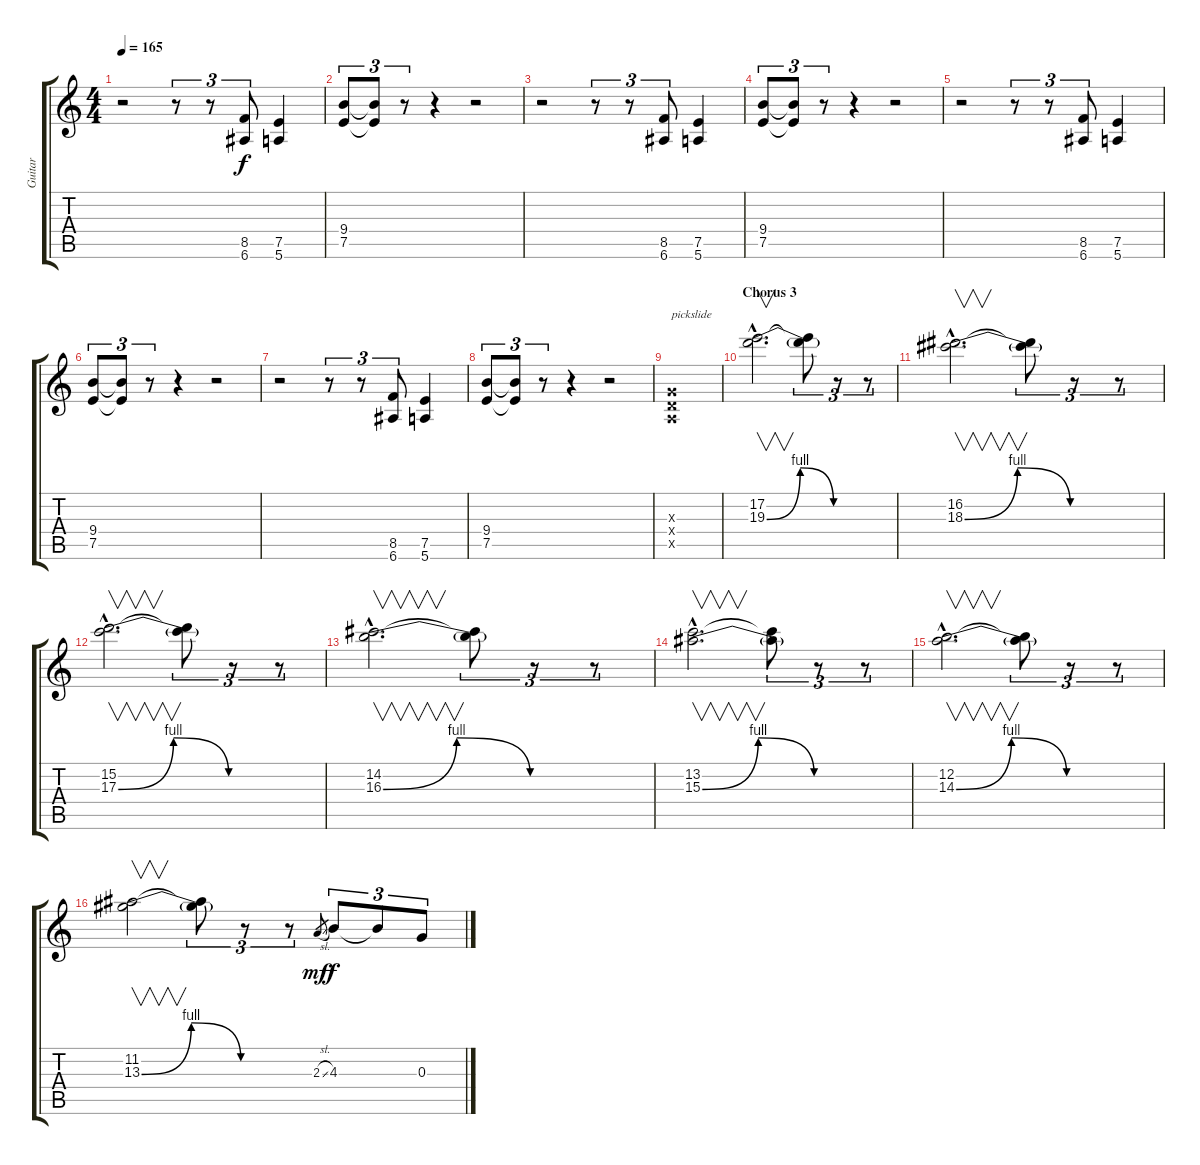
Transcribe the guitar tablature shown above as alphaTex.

\track ("Guitar" "Guitar") {instrument distortionguitar}
\staff {score tabs}
\tuning (E4 B3 G3 D3 A2 E2) {hide}
\ts (4 4)
\tempo 165
\clef g2
\ks c
r.2{dy f} r.8{tu (3 2)} r.8{tu (3 2)} (8.5 6.6).8{tu (3 2)} (7.5 5.6).4 |
(9.4 7.5).8{tu (3 2)} (9.4{t} 7.5{t}).8{tu (3 2)} r.8{tu (3 2)} r.4 r.2 |
r.2 r.8{tu (3 2)} r.8{tu (3 2)} (8.5 6.6).8{tu (3 2)} (7.5 5.6).4 |
(9.4 7.5).8{tu (3 2)} (9.4{t} 7.5{t}).8{tu (3 2)} r.8{tu (3 2)} r.4 r.2 |
r.2 r.8{tu (3 2)} r.8{tu (3 2)} (8.5 6.6).8{tu (3 2)} (7.5 5.6).4 |
(9.4 7.5).8{tu (3 2)} (9.4{t} 7.5{t}).8{tu (3 2)} r.8{tu (3 2)} r.4 r.2 |
r.2 r.8{tu (3 2)} r.8{tu (3 2)} (8.5 6.6).8{tu (3 2)} (7.5 5.6).4 |
(9.4 7.5).8{tu (3 2)} (9.4{t} 7.5{t}).8{tu (3 2)} r.8{tu (3 2)} r.4 r.2 |
(0.3{x} 0.4{x} 0.5{x}).1{txt "pickslide"} |
\section ("" "Chorus 3")
(17.2{hac} 19.3{be (bendrelease 0 0 5 4 58 4 60 0) hac}).2{v d} (17.2{t} 19.3{t}).8{tu (3 2)} r.8{tu (3 2)} r.8{tu (3 2)} |
(16.2{hac} 18.3{be (bendrelease 0 0 5 4 58 4 60 0) hac}).2{v d} (16.2{t} 18.3{t}).8{tu (3 2)} r.8{tu (3 2)} r.8{tu (3 2)} |
(15.2{hac} 17.3{be (bendrelease 0 0 5 4 58 4 60 0) hac}).2{v d} (15.2{t} 17.3{t}).8{tu (3 2)} r.8{tu (3 2)} r.8{tu (3 2)} |
(14.2{hac} 16.3{be (bendrelease 0 0 5 4 58 4 60 0) hac}).2{v d} (14.2{t} 16.3{t}).8{tu (3 2)} r.8{tu (3 2)} r.8{tu (3 2)} |
(13.2{hac} 15.3{be (bendrelease 0 0 5 4 58 4 60 0) hac}).2{v d} (13.2{t} 15.3{t}).8{tu (3 2)} r.8{tu (3 2)} r.8{tu (3 2)} |
(12.2{hac} 14.3{be (bendrelease 0 0 5 4 58 4 60 0) hac}).2{v d} (12.2{t} 14.3{t}).8{tu (3 2)} r.8{tu (3 2)} r.8{tu (3 2)} |
(11.2 13.3{be (bendrelease 0 0 5 4 58 4 60 0)}).2{v} (11.2{t} 13.3{t}).8{tu (3 2)} r.8{tu (3 2)} r.8{tu (3 2)} 2.3{sl}.8{gr dy mf} 4.3.8{tu (3 2) dy f} 4.3{t}.8{tu (3 2)} 0.3.8{tu (3 2)}
